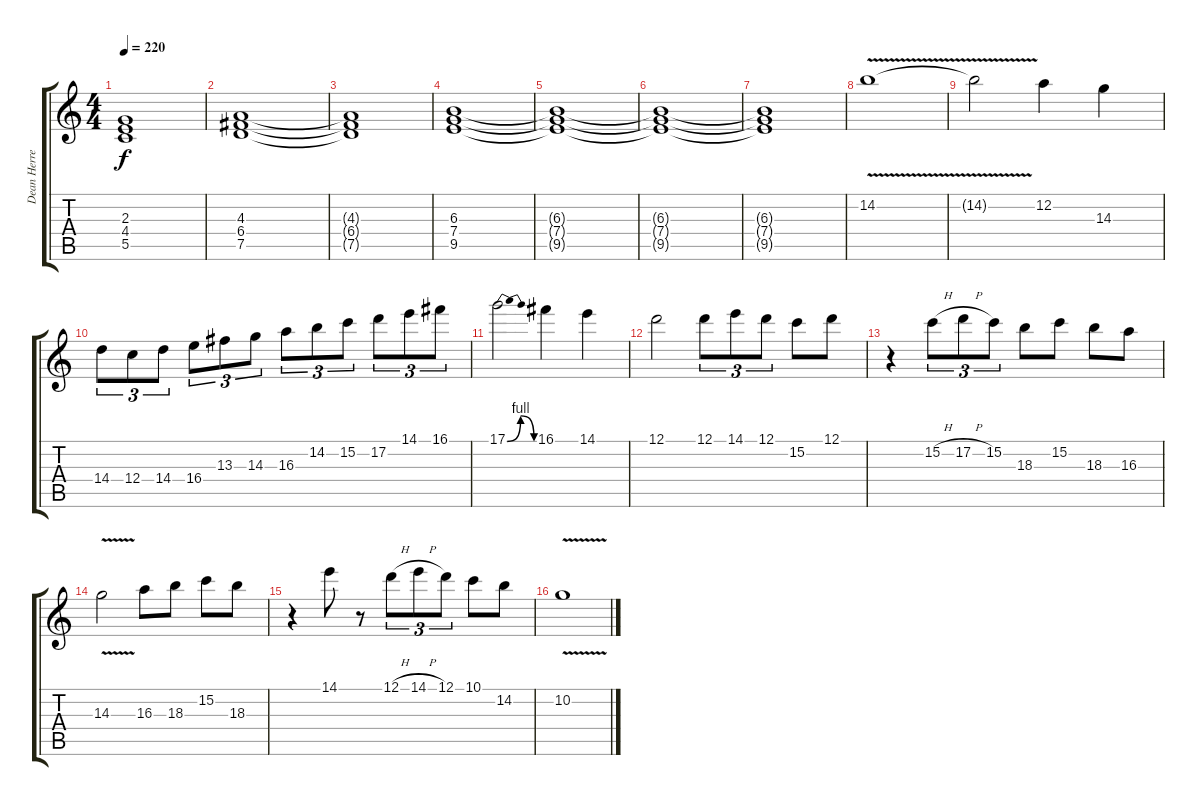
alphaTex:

\track ("Dean Herrera" "Dean Herre") {instrument distortionguitar}
\staff {score tabs}
\tuning (D4 A3 F3 C3 G2 C2) {hide}
\ts (4 4)
\tempo 220
\clef g2
\ks c
(2.3{t} 4.4{t} 5.5{t}).1{dy f} |
(4.3 6.4 7.5).1 |
(4.3{t} 6.4{t} 7.5{t}).1 |
(6.3 7.4 9.5).1 |
(6.3{t} 7.4{t} 9.5{t}).1 |
(6.3{t} 7.4{t} 9.5{t}).1 |
(6.3{t} 7.4{t} 9.5{t}).1 |
14.2{v}.1 |
14.2{t}.2 12.2.4 14.3.4 |
14.4.8{tu (3 2)} 12.4.8{tu (3 2)} 14.4.8{tu (3 2)} 16.4.8{tu (3 2)} 13.3.8{tu (3 2)} 14.3.8{tu (3 2)} 16.3.8{tu (3 2)} 14.2.8{tu (3 2)} 15.2.8{tu (3 2)} 17.2.8{tu (3 2)} 14.1.8{tu (3 2)} 16.1.8{tu (3 2)} |
17.1{be (bendrelease 0 0 15 4 35 4 60 0)}.2 16.1.4 14.1.4 |
12.1.2 12.1.8{tu (3 2)} 14.1.8{tu (3 2)} 12.1.8{tu (3 2)} 15.2.8 12.1.8 |
r.4 15.2{h}.8{tu (3 2)} 17.2{h}.8{tu (3 2)} 15.2.8{tu (3 2)} 18.3.8 15.2.8 18.3.8 16.3.8 |
14.3{v}.2 16.3.8 18.3.8 15.2.8 18.3.8 |
r.4 14.1.8 r.8 12.1{h}.8{tu (3 2)} 14.1{h}.8{tu (3 2)} 12.1.8{tu (3 2)} 10.1.8 14.2.8 |
10.2{v}.1
